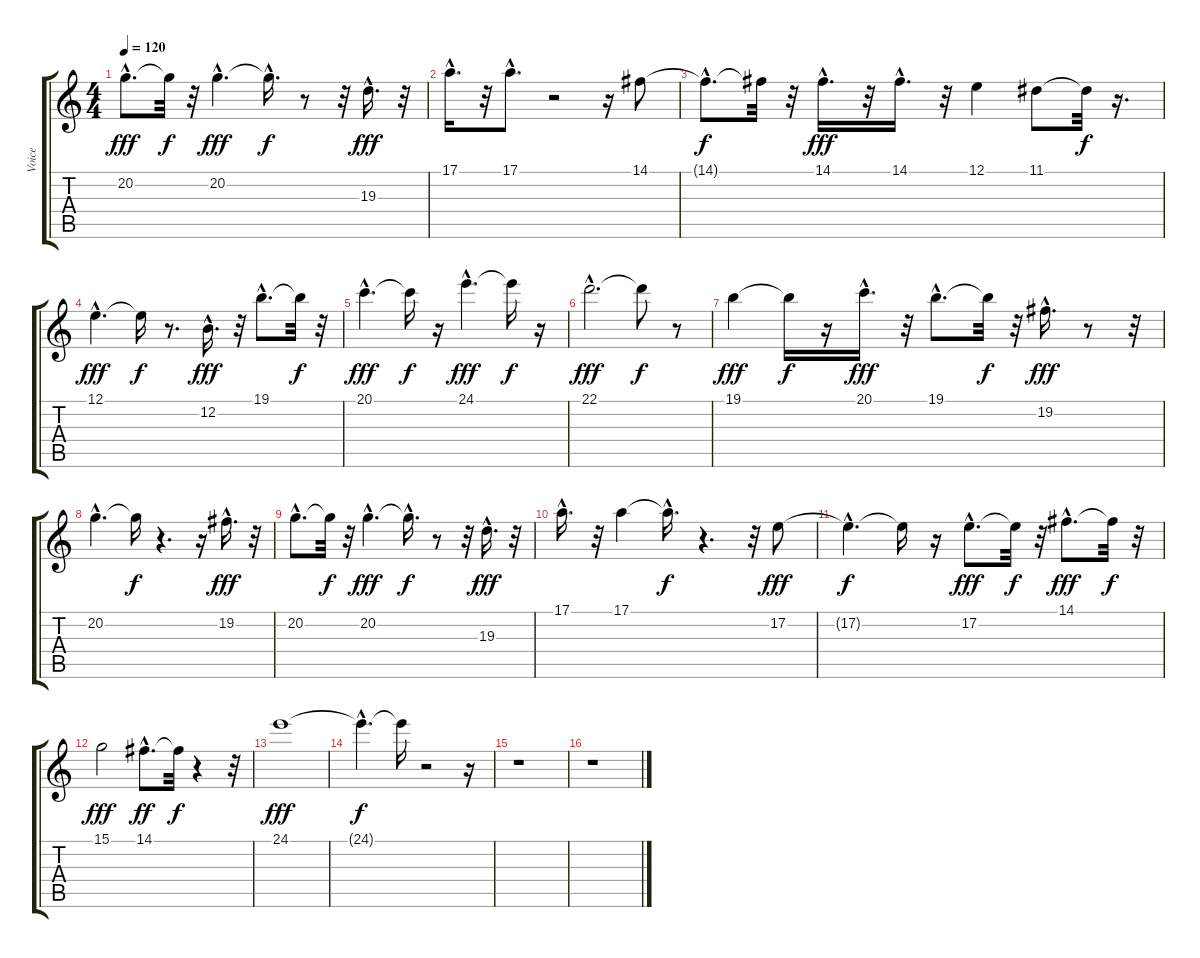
\track ("Voice" "Voice") {instrument synthvoice}
\staff {score tabs}
\tuning (E4 B3 G3 D3 A2 E2) {hide}
\ts (4 4)
\tempo 120
\clef g2
\ks c
20.2{hac}.8{d dy fff} 20.2{t}.32{dy f} r.32 20.2{hac}.4{d dy fff} 20.2{hac t}.16{d dy f} r.8 r.32 19.3{hac}.16{d dy fff} r.32 |
17.1{hac}.16{d} r.32 17.1{hac}.8{d} r.2 r.16 14.1.8 |
14.1{hac t}.8{d dy f} 14.1{t}.32 r.32 14.1{hac}.16{d dy fff} r.32 14.1{hac}.16{d} r.32 12.1.4 11.1.8 11.1{t}.32{dy f} r.16{d} |
12.1{hac}.4{d dy fff} 12.1{t}.16{dy f} r.8{d} 12.2{hac}.16{d dy fff} r.32 19.1{hac}.8{d} 19.1{t}.32{dy f} r.32 |
20.1{hac}.4{d dy fff} 20.1{t}.16{dy f} r.16 24.1{hac}.4{d dy fff} 24.1{t}.16{dy f} r.16 |
22.1{hac}.2{d dy fff} 22.1{t}.8{dy f} r.8 |
19.1.4{dy fff} 19.1{t}.16{dy f} r.16 20.1{hac}.16{d dy fff} r.32 19.1{hac}.8{d} 19.1{t}.32{dy f} r.32 19.2{hac}.16{d dy fff} r.8 r.32 |
20.2{hac}.4{d} 20.2{t}.16{dy f} r.4{d} r.16 19.2{hac}.16{d dy fff} r.32 |
20.2{hac}.8{d} 20.2{t}.32{dy f} r.32 20.2{hac}.4{d dy fff} 20.2{hac t}.16{d dy f} r.8 r.32 19.3{hac}.16{d dy fff} r.32 |
17.1{hac}.16{d} r.32 17.1.4 17.1{hac t}.16{d dy f} r.4{d} r.32 17.2.8{dy fff} |
17.2{hac t}.4{d dy f} 17.2{t}.16 r.16 17.2{hac}.8{d dy fff} 17.2{t}.32{dy f} r.32 14.1{hac}.8{d dy fff} 14.1{t}.32{dy f} r.32 |
15.1.2{dy fff} 14.1{hac}.8{d dy ff} 14.1{t}.32{dy f} r.4 r.32 |
24.1.1{dy fff} |
24.1{hac t}.4{d dy f} 24.1{t}.16 r.2 r.16 |
r.1 |
r.1
